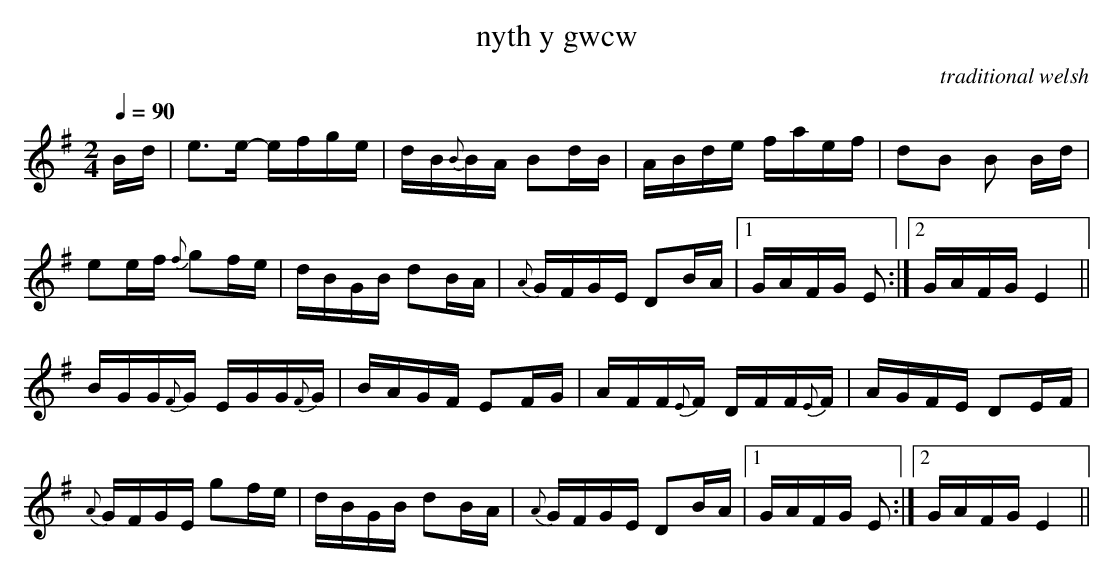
X:1
T:nyth y gwcw
O:traditional welsh
M:2/4
Q:1/4=90
K:Em
Bd|e3e- efge|dB{B}BA B2dB|ABde faef|d2B2 B2 Bd|
e2ef {f}-g2fe|dBGB d2BA|{A}GFGE D2BA|1 GAFG E2:|2 GAFG E4||
BGG{F}G EGG{F}G|BAGF E2FG|AFF{E}F DFF{E}F|AGFE D2EF|
{A}GFGE g2fe|dBGB d2BA|{A}GFGE D2BA|1 GAFG E2:|2 GAFG E4||
